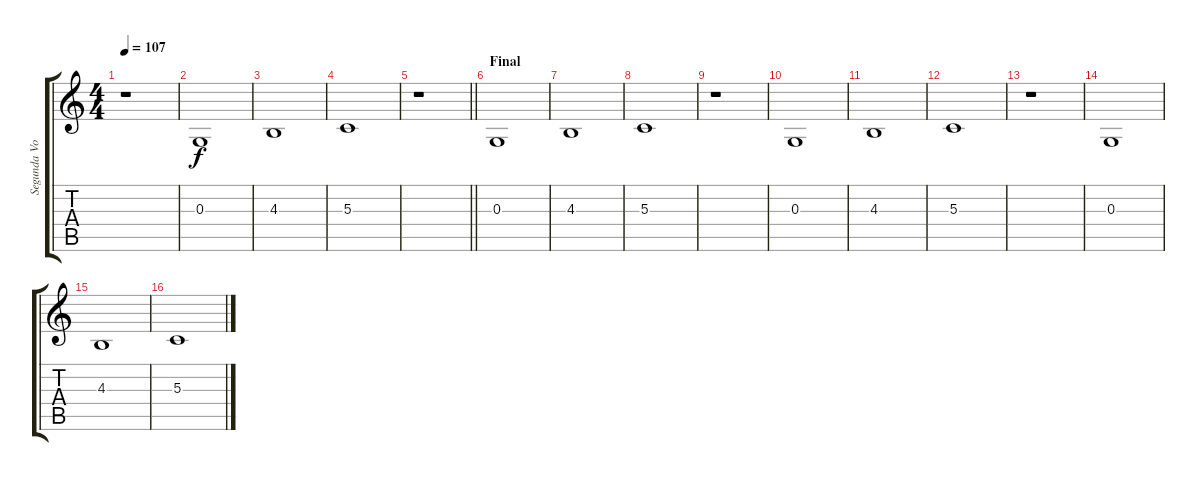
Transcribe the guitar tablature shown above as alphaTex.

\track ("Segunda Voz" "Segunda Vo") {instrument lead6voice}
\staff {score tabs}
\tuning (E4 B3 G3 D3 A2 E2) {hide}
\ts (4 4)
\tempo 107
\clef g2
\ks c
r.1{dy f} |
0.3.1 |
4.3.1 |
5.3.1 |
\barLineRight lightlight
r.1 |
\section ("" "Final")
0.3.1 |
4.3.1 |
5.3.1 |
r.1 |
0.3.1 |
4.3.1 |
5.3.1 |
r.1 |
0.3.1 |
4.3.1 |
5.3.1
